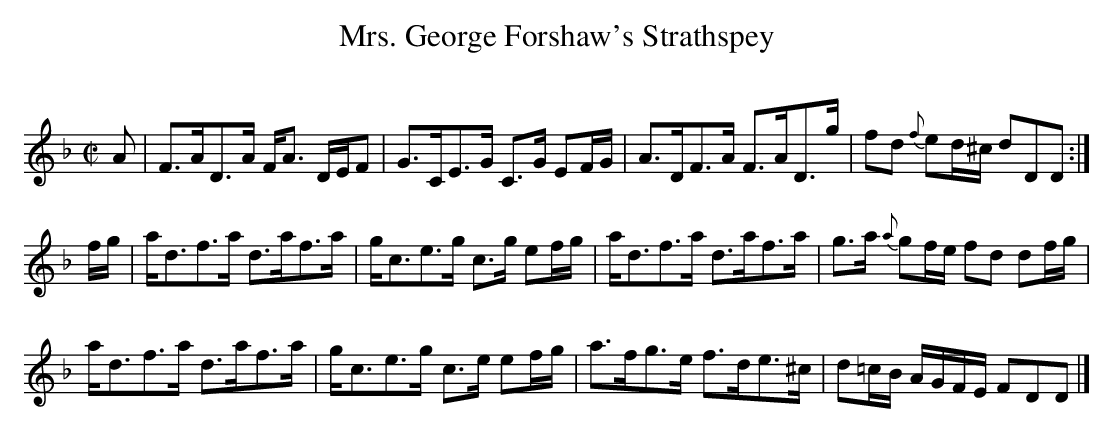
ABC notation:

X:1
T: Mrs. George Forshaw's Strathspey
C:
M: C|
K: Dmin
A|F>AD>A F<A D/E/F|G>CE>G C>G EF/G/|A>DF>A F>AD>g|fd {f}ed/^c/ dDD:|
f/g/|a<df>a d>af>a|g<ce>g c>g ef/g/|a<df>a d>af>a|g>a {a}gf/e/ fd df/g/|
a<df>a d>af>a|g<ce>g c>e ef/g/|a>fg>e f>de>^c|d=c/B/ A/G/F/E/ FDD|]
